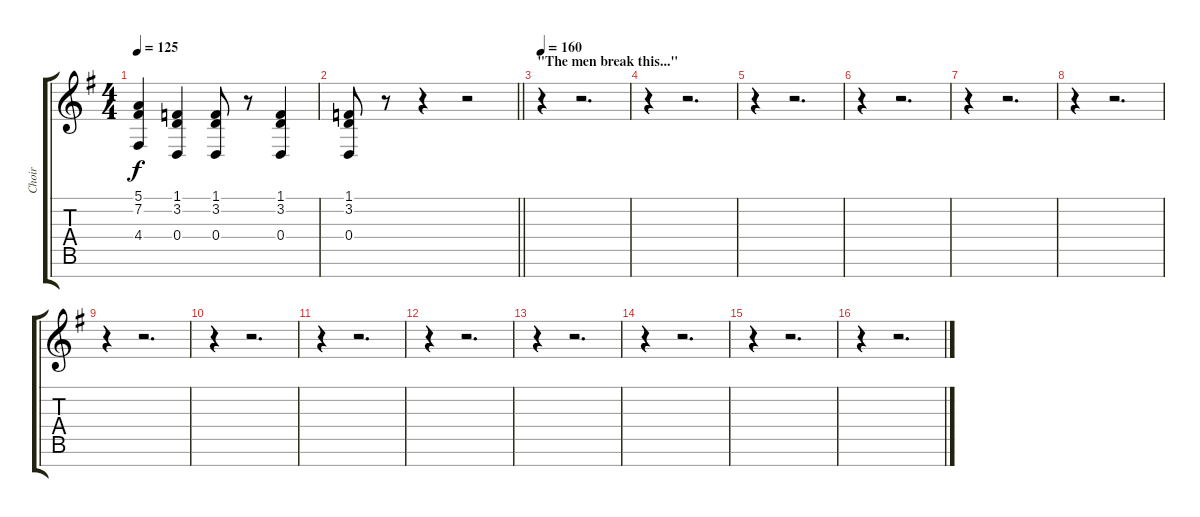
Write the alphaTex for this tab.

\track ("Choir" "Choir") {instrument choiraahs}
\staff {score tabs}
\tuning (E4 B3 G3 D3 A2 E2 B1) {hide}
\ts (4 4)
\tempo 125
\clef g2
\ks g
(5.1 7.2 4.4).4{dy f} (1.1 3.2 0.4).4 (1.1 3.2 0.4).8 r.8 (1.1 3.2 0.4).4 |
\barLineRight lightlight
(1.1 3.2 0.4).8 r.8 r.4 r.2 |
\section ("" "\"The men break this...\"")
\tempo 160
r.4 r.2{d} |
r.4 r.2{d} |
r.4 r.2{d} |
r.4 r.2{d} |
r.4 r.2{d} |
r.4 r.2{d} |
r.4 r.2{d} |
r.4 r.2{d} |
r.4 r.2{d} |
r.4 r.2{d} |
r.4 r.2{d} |
r.4 r.2{d} |
r.4 r.2{d} |
r.4 r.2{d}
